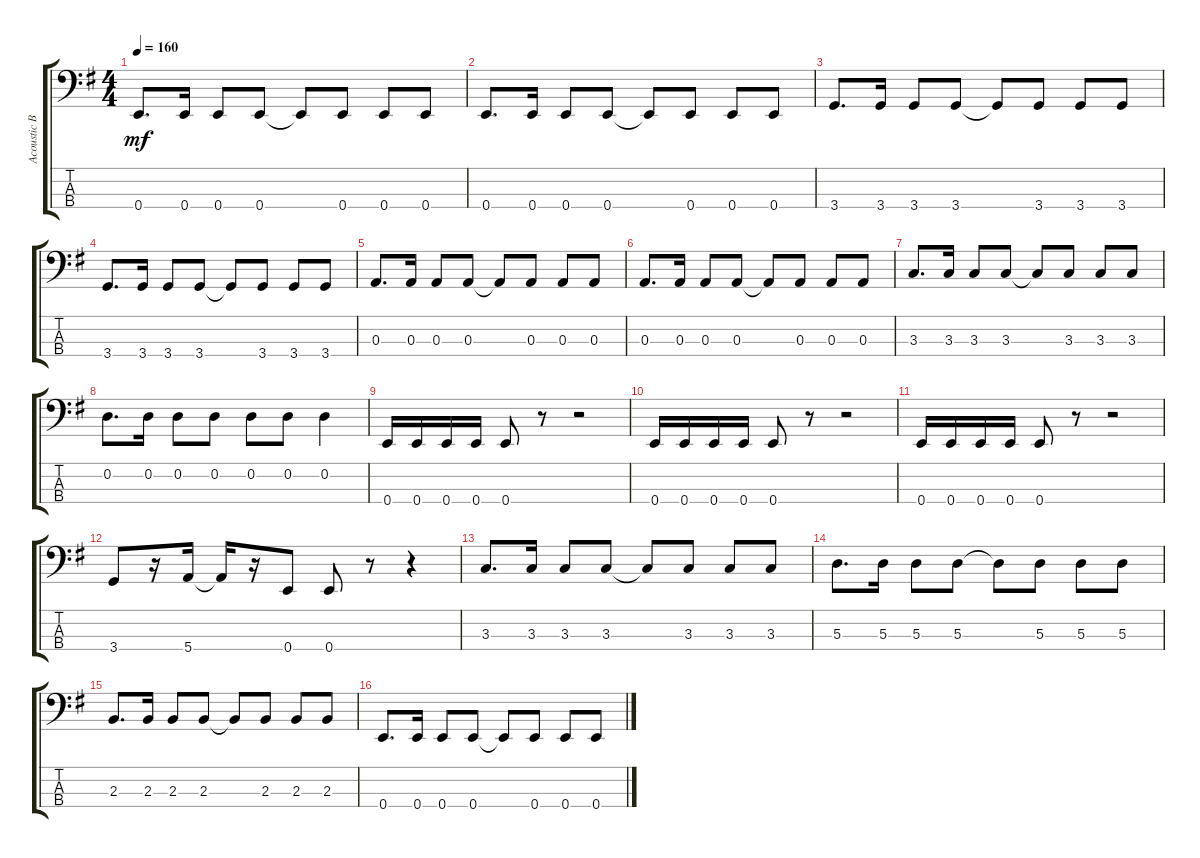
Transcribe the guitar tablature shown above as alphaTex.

\track ("Acoustic Bass" "Acoustic B") {instrument slapbass1}
\staff {score tabs}
\tuning (G2 D2 A1 E1) {hide}
\ts (4 4)
\tempo 160
\clef f4
\ks g
0.4.8{d dy mf} 0.4.16 0.4.8 0.4.8 0.4{t}.8 0.4.8 0.4.8 0.4.8 |
0.4.8{d} 0.4.16 0.4.8 0.4.8 0.4{t}.8 0.4.8 0.4.8 0.4.8 |
3.4.8{d} 3.4.16 3.4.8 3.4.8 3.4{t}.8 3.4.8 3.4.8 3.4.8 |
3.4.8{d} 3.4.16 3.4.8 3.4.8 3.4{t}.8 3.4.8 3.4.8 3.4.8 |
0.3.8{d} 0.3.16 0.3.8 0.3.8 0.3{t}.8 0.3.8 0.3.8 0.3.8 |
0.3.8{d} 0.3.16 0.3.8 0.3.8 0.3{t}.8 0.3.8 0.3.8 0.3.8 |
3.3.8{d} 3.3.16 3.3.8 3.3.8 3.3{t}.8 3.3.8 3.3.8 3.3.8 |
0.2.8{d} 0.2.16 0.2.8 0.2.8 0.2.8 0.2.8 0.2.4 |
0.4.16 0.4.16 0.4.16 0.4.16 0.4.8 r.8 r.2 |
0.4.16 0.4.16 0.4.16 0.4.16 0.4.8 r.8 r.2 |
0.4.16 0.4.16 0.4.16 0.4.16 0.4.8 r.8 r.2 |
3.4.8 r.16 5.4.16 5.4{t}.16 r.16 0.4.8 0.4.8 r.8 r.4 |
3.3.8{d} 3.3.16 3.3.8 3.3.8 3.3{t}.8 3.3.8 3.3.8 3.3.8 |
5.3.8{d} 5.3.16 5.3.8 5.3.8 5.3{t}.8 5.3.8 5.3.8 5.3.8 |
2.3.8{d} 2.3.16 2.3.8 2.3.8 2.3{t}.8 2.3.8 2.3.8 2.3.8 |
0.4.8{d} 0.4.16 0.4.8 0.4.8 0.4{t}.8 0.4.8 0.4.8 0.4.8
